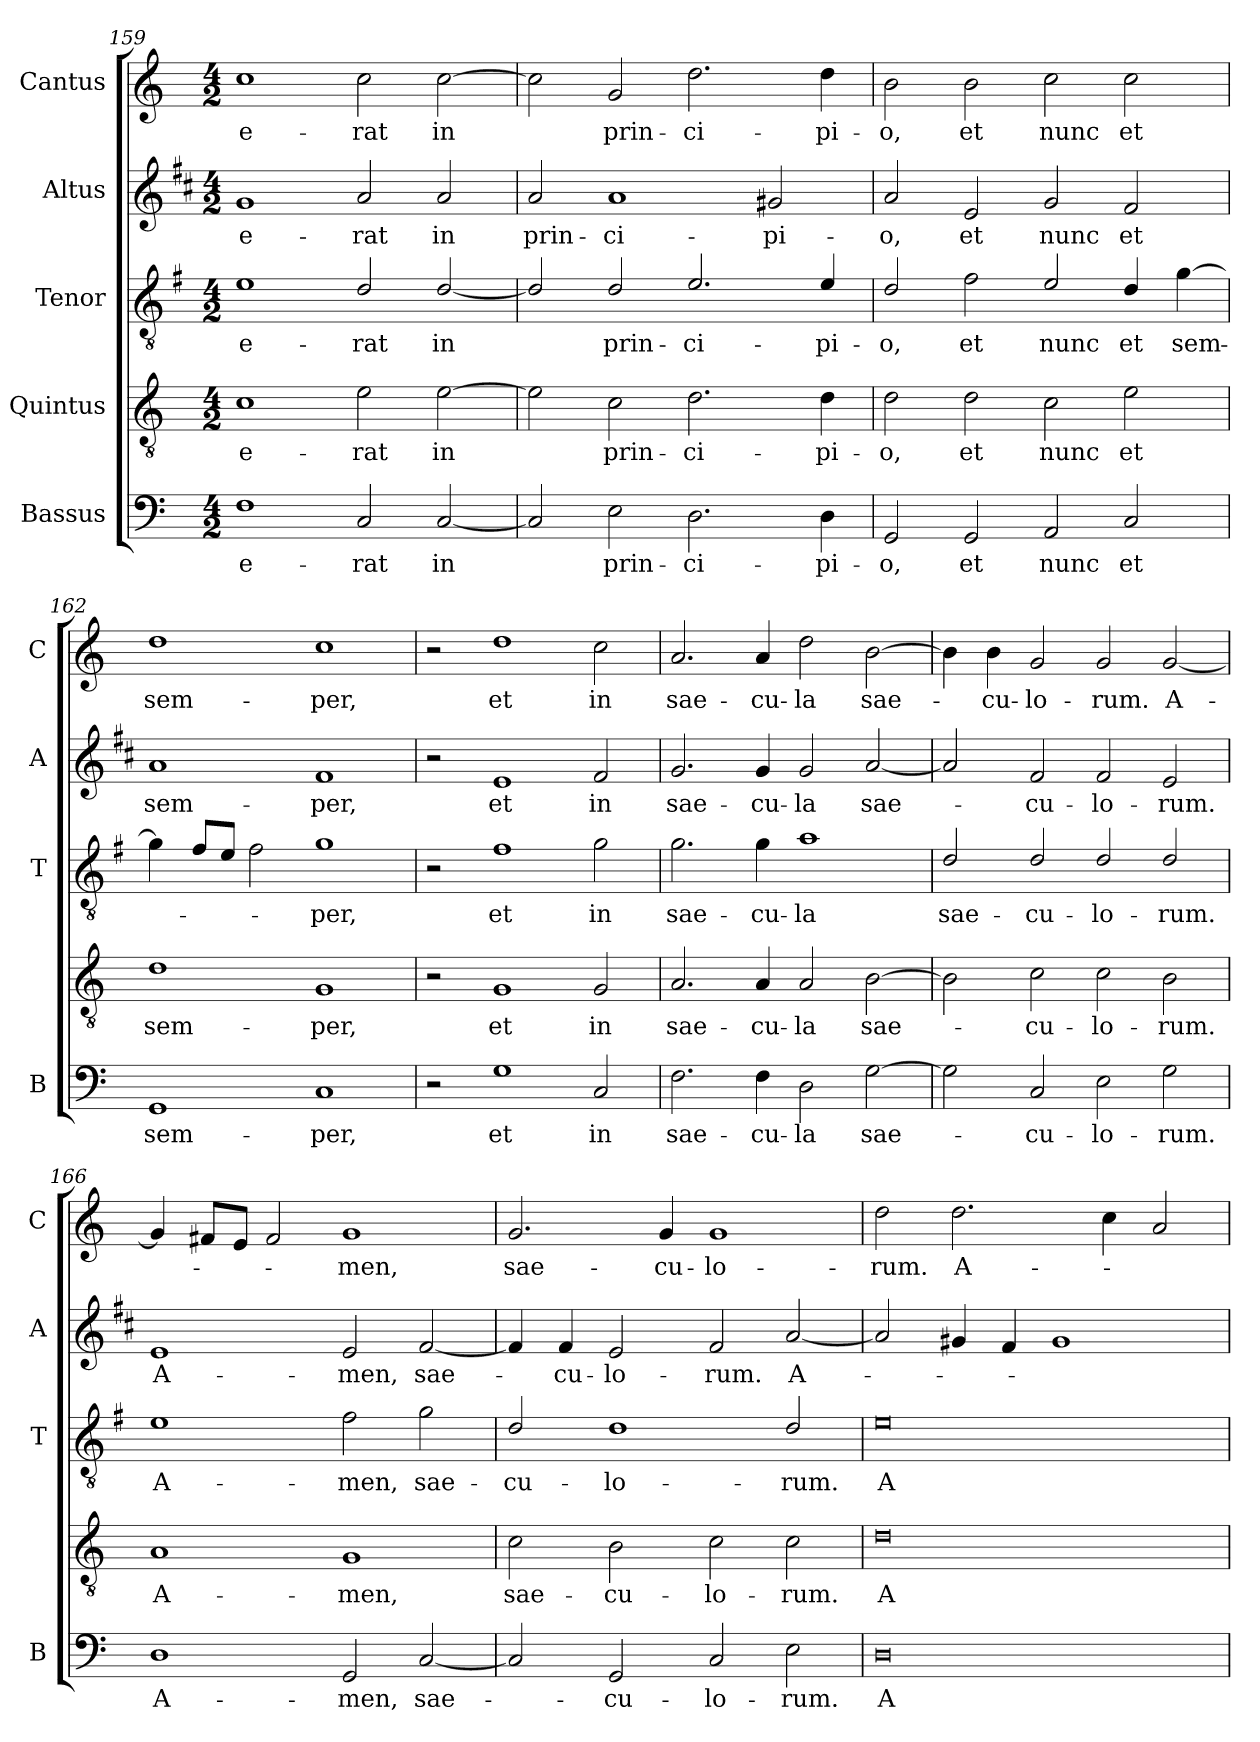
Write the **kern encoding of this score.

**kern	**text	**kern	**text	**kern	**text	**kern	**text	**kern	**text
*part5	*part5	*part4	*part4	*part3	*part3	*part2	*part2	*part1	*part1
*staff5	*staff5	*staff4	*staff4	*staff3	*staff3	*staff2	*staff2	*staff1	*staff1
*I"Bassus	*	*I"Quintus	*	*I"Tenor	*	*I"Altus	*	*I"Cantus	*
*I'B	*	*	*	*I'T	*	*I'A	*	*I'C	*
*clefF4	*	*clefGv2	*	*clefGv2	*	*clefG2	*	*clefG2	*
*	*	*	*	*ITrd4c7	*	*ITrd1c2	*	*	*
*k[]	*	*k[]	*	*k[]	*	*k[]	*	*k[]	*
*C:	*	*C:	*	*C:	*	*C:	*	*C:	*
*M4/2	*	*M4/2	*	*M4/2	*	*M4/2	*	*M4/2	*
=159	=159	=159	=159	=159	=159	=159	=159	=159	=159
!	!LO:LY:b	!	!LO:LY:b	!	!LO:LY:b	!	!LO:LY:b	!	!LO:LY:b
1F	e-	1c	e-	1A	e-	1f	e-	1cc	e-
!	!LO:LY:b	!	!LO:LY:b	!	!LO:LY:b	!	!LO:LY:b	!	!LO:LY:b
2C/	-rat	2e\	-rat	2G/	-rat	2g/	-rat	2cc\	-rat
!	!LO:LY:b	!	!LO:LY:b	!	!LO:LY:b	!	!LO:LY:b	!	!LO:LY:b
[2C/	in	[2e\	in	[2G/	in	2g/	in	[2cc\	in
=160	=160	=160	=160	=160	=160	=160	=160	=160	=160
!	!	!	!	!	!	!	!LO:LY:b	!	!
2C/]	.	2e\]	.	2G/]	.	2g/	prin-	2cc\]	.
!	!LO:LY:b	!	!LO:LY:b	!	!LO:LY:b	!	!LO:LY:b	!	!LO:LY:b
2E\	prin-	2c\	prin-	2G/	prin-	1g	-ci-	2g/	prin-
!	!LO:LY:b	!	!LO:LY:b	!	!LO:LY:b	!	!	!	!LO:LY:b
2.D\	-ci-	2.d\	-ci-	2.A/	-ci-	.	.	2.dd\	-ci-
!	!	!	!	!	!	!	!LO:LY:b	!	!
.	.	.	.	.	.	2f#X/	-pi-	.	.
!	!LO:LY:b	!	!LO:LY:b	!	!LO:LY:b	!	!	!	!LO:LY:b
4D\	-pi-	4d\	-pi-	4A/	-pi-	.	.	4dd\	-pi-
=161	=161	=161	=161	=161	=161	=161	=161	=161	=161
!	!LO:LY:b	!	!LO:LY:b	!	!LO:LY:b	!	!LO:LY:b	!	!LO:LY:b
2GG/	-o,	2d\	-o,	2G/	-o,	2g/	-o,	2b\	-o,
!	!LO:LY:b	!	!LO:LY:b	!	!LO:LY:b	!	!LO:LY:b	!	!LO:LY:b
2GG/	et	2d\	et	2B\	et	2d/	et	2b\	et
!	!LO:LY:b	!	!LO:LY:b	!	!LO:LY:b	!	!LO:LY:b	!	!LO:LY:b
2AA/	nunc	2c\	nunc	2A/	nunc	2f/	nunc	2cc\	nunc
!	!LO:LY:b	!	!LO:LY:b	!	!LO:LY:b	!	!LO:LY:b	!	!LO:LY:b
2C/	et	2e\	et	4G/	et	2e/	et	2cc\	et
!	!	!	!	!	!LO:LY:b	!	!	!	!
.	.	.	.	[4c\	sem-	.	.	.	.
=162	=162	=162	=162	=162	=162	=162	=162	=162	=162
!	!LO:LY:b	!	!LO:LY:b	!	!	!	!LO:LY:b	!	!LO:LY:b
1GG	sem-	1d	sem-	4c\]	.	1g	sem-	1dd	sem-
.	.	.	.	8B/L	.	.	.	.	.
.	.	.	.	8A/J	.	.	.	.	.
.	.	.	.	2B\	.	.	.	.	.
!	!LO:LY:b	!	!LO:LY:b	!	!LO:LY:b	!	!LO:LY:b	!	!LO:LY:b
1C	-per,	1G	-per,	1c	-per,	1e	-per,	1cc	-per,
=163	=163	=163	=163	=163	=163	=163	=163	=163	=163
2r	.	2r	.	2r	.	2r	.	2r	.
!	!LO:LY:b	!	!LO:LY:b	!	!LO:LY:b	!	!LO:LY:b	!	!LO:LY:b
1G	et	1G	et	1B	et	1d	et	1dd	et
!	!LO:LY:b	!	!LO:LY:b	!	!LO:LY:b	!	!LO:LY:b	!	!LO:LY:b
2C/	in	2G/	in	2c\	in	2e/	in	2cc\	in
!!LO:LB:g=z
=164	=164	=164	=164	=164	=164	=164	=164	=164	=164
!	!LO:LY:b	!	!LO:LY:b	!	!LO:LY:b	!	!LO:LY:b	!	!LO:LY:b
2.F\	sae-	2.A/	sae-	2.c\	sae-	2.f/	sae-	2.a/	sae-
!	!LO:LY:b	!	!LO:LY:b	!	!LO:LY:b	!	!LO:LY:b	!	!LO:LY:b
4F\	-cu-	4A/	-cu-	4c\	-cu-	4f/	-cu-	4a/	-cu-
!	!LO:LY:b	!	!LO:LY:b	!	!LO:LY:b	!	!LO:LY:b	!	!LO:LY:b
2D\	-la	2A/	-la	1d	-la	2f/	-la	2dd\	-la
!	!LO:LY:b	!	!LO:LY:b	!	!	!	!LO:LY:b	!	!LO:LY:b
[2G\	sae-	[2B\	sae-	.	.	[2g/	sae-	[2b\	sae-
=165	=165	=165	=165	=165	=165	=165	=165	=165	=165
!	!	!	!	!	!LO:LY:b	!	!	!	!
2G\]	.	2B\]	.	2G/	sae-	2g/]	.	4b\]	.
!	!	!	!	!	!	!	!	!	!LO:LY:b
.	.	.	.	.	.	.	.	4b\	-cu-
!	!LO:LY:b	!	!LO:LY:b	!	!LO:LY:b	!	!LO:LY:b	!	!LO:LY:b
2C/	-cu-	2c\	-cu-	2G/	-cu-	2e/	-cu-	2g/	-lo-
!	!LO:LY:b	!	!LO:LY:b	!	!LO:LY:b	!	!LO:LY:b	!	!LO:LY:b
2E\	-lo-	2c\	-lo-	2G/	-lo-	2e/	-lo-	2g/	-rum.
!	!LO:LY:b	!	!LO:LY:b	!	!LO:LY:b	!	!LO:LY:b	!	!LO:LY:b
2G\	-rum.	2B\	-rum.	2G/	-rum.	2d/	-rum.	[2g/	A-
=166	=166	=166	=166	=166	=166	=166	=166	=166	=166
!	!LO:LY:b	!	!LO:LY:b	!	!LO:LY:b	!	!LO:LY:b	!	!
1D	A-	1A	A-	1A	A-	1d	A-	4g/]	.
.	.	.	.	.	.	.	.	8f#X/L	.
.	.	.	.	.	.	.	.	8e/J	.
.	.	.	.	.	.	.	.	2f#/	.
!	!LO:LY:b	!	!LO:LY:b	!	!LO:LY:b	!	!LO:LY:b	!	!LO:LY:b
2GG/	-men,	1G	-men,	2B\	-men,	2d/	-men,	1g	-men,
!	!LO:LY:b	!	!	!	!LO:LY:b	!	!LO:LY:b	!	!
[2C/	sae-	.	.	2c\	sae-	[2e/	sae-	.	.
=167	=167	=167	=167	=167	=167	=167	=167	=167	=167
!	!	!	!LO:LY:b	!	!LO:LY:b	!	!	!	!LO:LY:b
2C/]	.	2c\	sae-	2G/	-cu-	4e/]	.	2.g/	sae-
!	!	!	!	!	!	!	!LO:LY:b	!	!
.	.	.	.	.	.	4e/	-cu-	.	.
!	!LO:LY:b	!	!LO:LY:b	!	!LO:LY:b	!	!LO:LY:b	!	!
2GG/	-cu-	2B\	-cu-	1G	-lo-	2d/	-lo-	.	.
!	!	!	!	!	!	!	!	!	!LO:LY:b
.	.	.	.	.	.	.	.	4g/	-cu-
!	!LO:LY:b	!	!LO:LY:b	!	!	!	!LO:LY:b	!	!LO:LY:b
2C/	-lo-	2c\	-lo-	.	.	2e/	-rum.	1g	-lo-
!	!LO:LY:b	!	!LO:LY:b	!	!LO:LY:b	!	!LO:LY:b	!	!
2E\	-rum.	2c\	-rum.	2G/	-rum.	[2g/	A-	.	.
=168	=168	=168	=168	=168	=168	=168	=168	=168	=168
!	!LO:LY:b	!	!LO:LY:b	!	!LO:LY:b	!	!	!	!LO:LY:b
0D	A-	0d	A-	0A	A-	2g/]	.	2dd\	-rum.
!	!	!	!	!	!	!	!	!	!LO:LY:b
.	.	.	.	.	.	4f#X/	.	2.dd\	A-
.	.	.	.	.	.	4e/	.	.	.
.	.	.	.	.	.	1f#	.	.	.
.	.	.	.	.	.	.	.	4cc\	.
.	.	.	.	.	.	.	.	2a/	.
=	=	=	=	=	=	=	=	=	=
*-	*-	*-	*-	*-	*-	*-	*-	*-	*-
